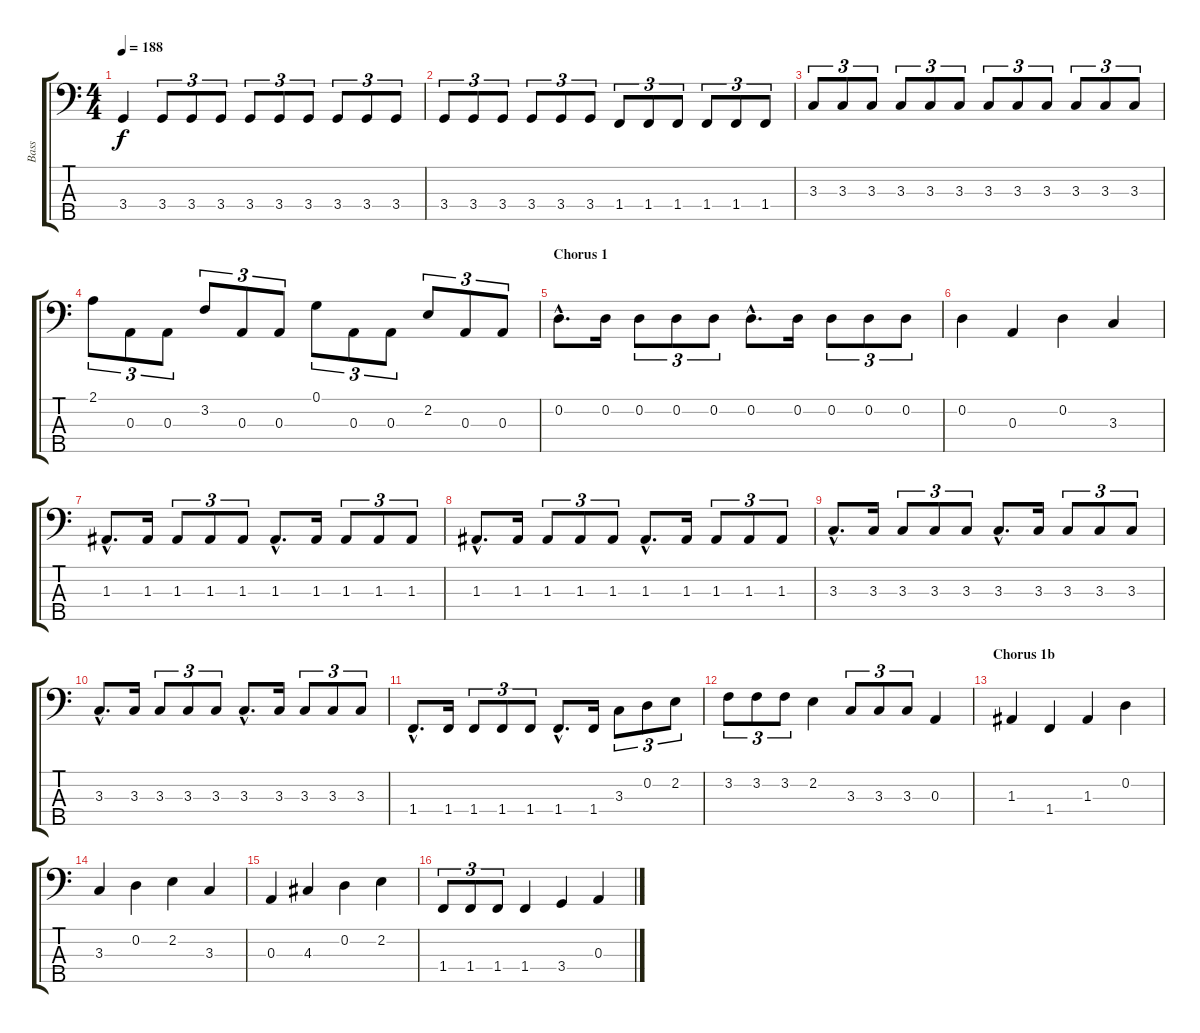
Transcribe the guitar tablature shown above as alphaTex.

\track ("Bass" "Bass") {instrument electricbassfinger}
\staff {score tabs}
\tuning (G2 D2 A1 E1 B0) {hide}
\ts (4 4)
\tempo 188
\clef f4
\ks c
3.4.4{dy f} 3.4.8{tu (3 2)} 3.4.8{tu (3 2)} 3.4.8{tu (3 2)} 3.4.8{tu (3 2)} 3.4.8{tu (3 2)} 3.4.8{tu (3 2)} 3.4.8{tu (3 2)} 3.4.8{tu (3 2)} 3.4.8{tu (3 2)} |
3.4.8{tu (3 2)} 3.4.8{tu (3 2)} 3.4.8{tu (3 2)} 3.4.8{tu (3 2)} 3.4.8{tu (3 2)} 3.4.8{tu (3 2)} 1.4.8{tu (3 2)} 1.4.8{tu (3 2)} 1.4.8{tu (3 2)} 1.4.8{tu (3 2)} 1.4.8{tu (3 2)} 1.4.8{tu (3 2)} |
3.3.8{tu (3 2)} 3.3.8{tu (3 2)} 3.3.8{tu (3 2)} 3.3.8{tu (3 2)} 3.3.8{tu (3 2)} 3.3.8{tu (3 2)} 3.3.8{tu (3 2)} 3.3.8{tu (3 2)} 3.3.8{tu (3 2)} 3.3.8{tu (3 2)} 3.3.8{tu (3 2)} 3.3.8{tu (3 2)} |
2.1.8{tu (3 2)} 0.3.8{tu (3 2)} 0.3.8{tu (3 2)} 3.2.8{tu (3 2)} 0.3.8{tu (3 2)} 0.3.8{tu (3 2)} 0.1.8{tu (3 2)} 0.3.8{tu (3 2)} 0.3.8{tu (3 2)} 2.2.8{tu (3 2)} 0.3.8{tu (3 2)} 0.3.8{tu (3 2)} |
\section ("" "Chorus 1")
0.2{hac}.8{d} 0.2.16 0.2.8{tu (3 2)} 0.2.8{tu (3 2)} 0.2.8{tu (3 2)} 0.2{hac}.8{d} 0.2.16 0.2.8{tu (3 2)} 0.2.8{tu (3 2)} 0.2.8{tu (3 2)} |
0.2.4 0.3.4 0.2.4 3.3.4 |
1.3{hac}.8{d} 1.3.16 1.3.8{tu (3 2)} 1.3.8{tu (3 2)} 1.3.8{tu (3 2)} 1.3{hac}.8{d} 1.3.16 1.3.8{tu (3 2)} 1.3.8{tu (3 2)} 1.3.8{tu (3 2)} |
1.3{hac}.8{d} 1.3.16 1.3.8{tu (3 2)} 1.3.8{tu (3 2)} 1.3.8{tu (3 2)} 1.3{hac}.8{d} 1.3.16 1.3.8{tu (3 2)} 1.3.8{tu (3 2)} 1.3.8{tu (3 2)} |
3.3{hac}.8{d} 3.3.16 3.3.8{tu (3 2)} 3.3.8{tu (3 2)} 3.3.8{tu (3 2)} 3.3{hac}.8{d} 3.3.16 3.3.8{tu (3 2)} 3.3.8{tu (3 2)} 3.3.8{tu (3 2)} |
3.3{hac}.8{d} 3.3.16 3.3.8{tu (3 2)} 3.3.8{tu (3 2)} 3.3.8{tu (3 2)} 3.3{hac}.8{d} 3.3.16 3.3.8{tu (3 2)} 3.3.8{tu (3 2)} 3.3.8{tu (3 2)} |
1.4{hac}.8{d} 1.4.16 1.4.8{tu (3 2)} 1.4.8{tu (3 2)} 1.4.8{tu (3 2)} 1.4{hac}.8{d} 1.4.16 3.3.8{tu (3 2)} 0.2.8{tu (3 2)} 2.2.8{tu (3 2)} |
3.2.8{tu (3 2)} 3.2.8{tu (3 2)} 3.2.8{tu (3 2)} 2.2.4 3.3.8{tu (3 2)} 3.3.8{tu (3 2)} 3.3.8{tu (3 2)} 0.3.4 |
\section ("" "Chorus 1b")
1.3.4 1.4.4 1.3.4 0.2.4 |
3.3.4 0.2.4 2.2.4 3.3.4 |
0.3.4 4.3.4 0.2.4 2.2.4 |
1.4.8{tu (3 2)} 1.4.8{tu (3 2)} 1.4.8{tu (3 2)} 1.4.4 3.4.4 0.3.4
